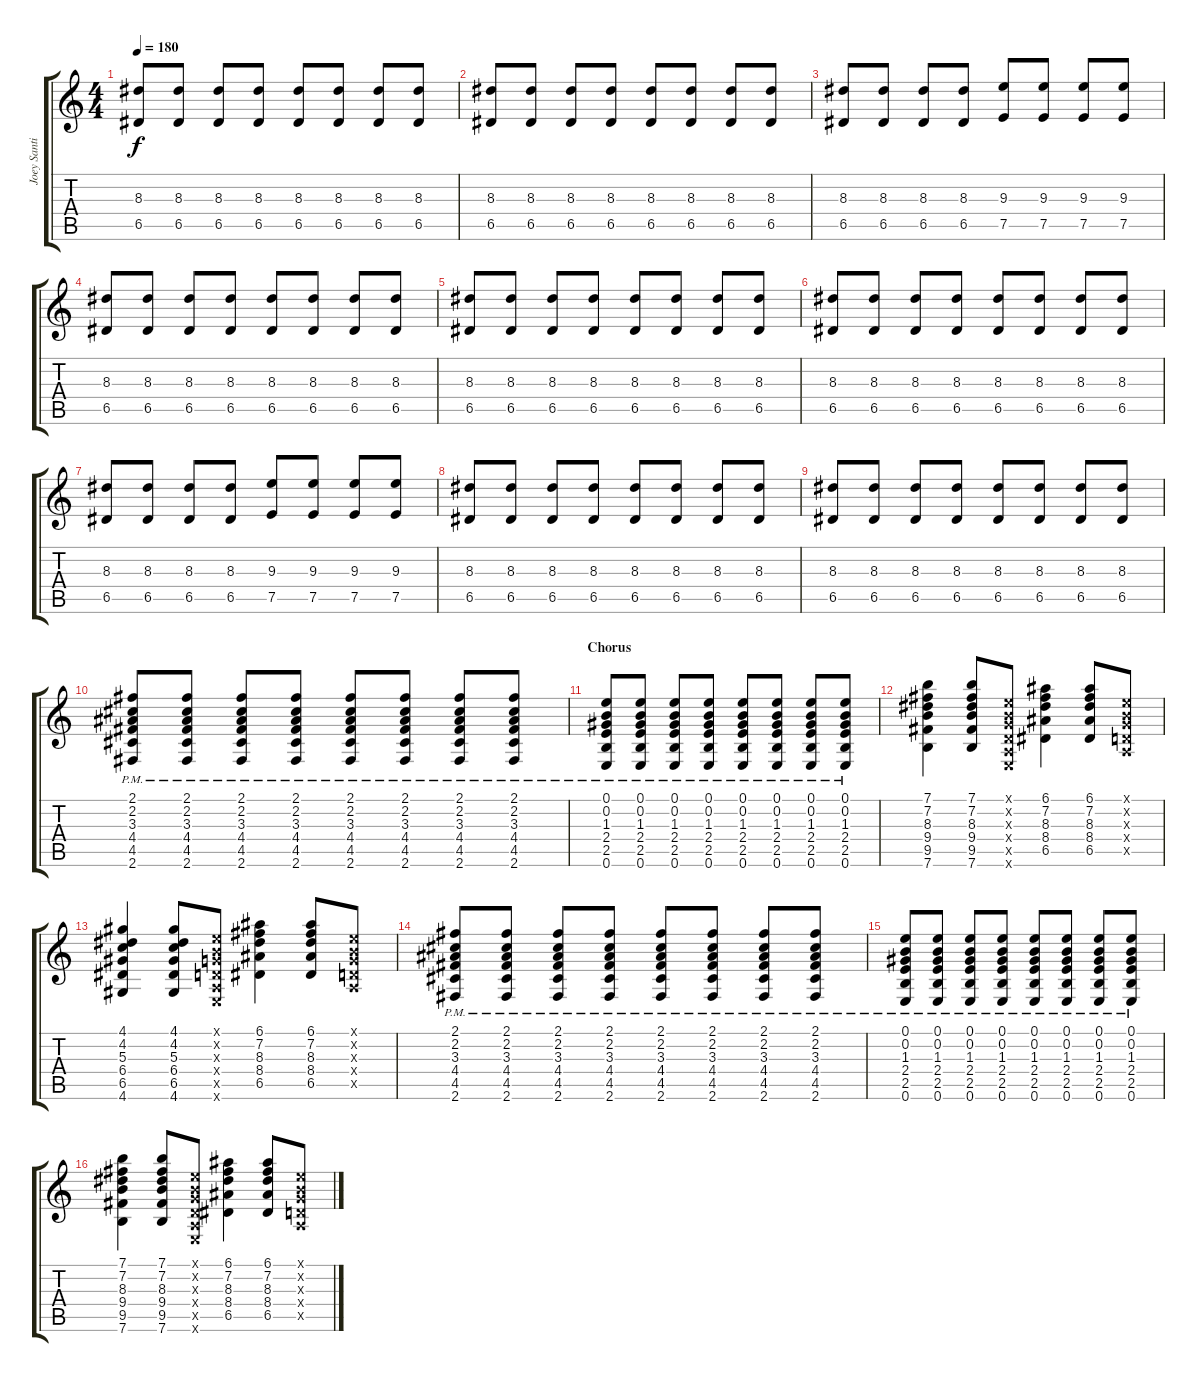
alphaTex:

\track ("Joey Santiago" "Joey Santi") {instrument overdrivenguitar}
\staff {score tabs}
\tuning (E4 B3 G3 D3 A2 E2) {hide}
\ts (4 4)
\tempo 180
\clef g2
\ks c
(8.3 6.5).8{dy f} (8.3 6.5).8 (8.3 6.5).8 (8.3 6.5).8 (8.3 6.5).8 (8.3 6.5).8 (8.3 6.5).8 (8.3 6.5).8 |
(8.3 6.5).8 (8.3 6.5).8 (8.3 6.5).8 (8.3 6.5).8 (8.3 6.5).8 (8.3 6.5).8 (8.3 6.5).8 (8.3 6.5).8 |
(8.3 6.5).8 (8.3 6.5).8 (8.3 6.5).8 (8.3 6.5).8 (9.3 7.5).8 (9.3 7.5).8 (9.3 7.5).8 (9.3 7.5).8 |
(8.3 6.5).8 (8.3 6.5).8 (8.3 6.5).8 (8.3 6.5).8 (8.3 6.5).8 (8.3 6.5).8 (8.3 6.5).8 (8.3 6.5).8 |
(8.3 6.5).8 (8.3 6.5).8 (8.3 6.5).8 (8.3 6.5).8 (8.3 6.5).8 (8.3 6.5).8 (8.3 6.5).8 (8.3 6.5).8 |
(8.3 6.5).8 (8.3 6.5).8 (8.3 6.5).8 (8.3 6.5).8 (8.3 6.5).8 (8.3 6.5).8 (8.3 6.5).8 (8.3 6.5).8 |
(8.3 6.5).8 (8.3 6.5).8 (8.3 6.5).8 (8.3 6.5).8 (9.3 7.5).8 (9.3 7.5).8 (9.3 7.5).8 (9.3 7.5).8 |
(8.3 6.5).8 (8.3 6.5).8 (8.3 6.5).8 (8.3 6.5).8 (8.3 6.5).8 (8.3 6.5).8 (8.3 6.5).8 (8.3 6.5).8 |
(8.3 6.5).8 (8.3 6.5).8 (8.3 6.5).8 (8.3 6.5).8 (8.3 6.5).8 (8.3 6.5).8 (8.3 6.5).8 (8.3 6.5).8 |
(2.1 2.2 3.3 4.4 4.5{pm} 2.6{pm}).8 (2.1 2.2 3.3 4.4 4.5 2.6{pm}).8 (2.1 2.2 3.3 4.4 4.5 2.6{pm}).8 (2.1 2.2 3.3 4.4 4.5 2.6{pm}).8 (2.1 2.2 3.3 4.4 4.5 2.6{pm}).8 (2.1 2.2 3.3 4.4 4.5 2.6{pm}).8 (2.1 2.2 3.3 4.4 4.5 2.6{pm}).8 (2.1 2.2 3.3 4.4 4.5 2.6{pm}).8 |
\section ("" "Chorus")
(0.1 0.2 1.3 2.4 2.5 0.6{pm}).8 (0.1 0.2 1.3 2.4 2.5 0.6{pm}).8 (0.1 0.2 1.3 2.4 2.5 0.6{pm}).8 (0.1 0.2 1.3 2.4 2.5 0.6{pm}).8 (0.1 0.2 1.3 2.4 2.5 0.6{pm}).8 (0.1 0.2 1.3 2.4 2.5 0.6{pm}).8 (0.1 0.2 1.3 2.4 2.5 0.6{pm}).8 (0.1 0.2 1.3 2.4 2.5 0.6{pm}).8 |
(7.1 7.2 8.3 9.4 9.5 7.6).4 (7.1 7.2 8.3 9.4 9.5 7.6).8 (0.1{x} 0.2{x} 0.3{x} 0.4{x} 0.5{x} 0.6{x}).8 (6.1 7.2 8.3 8.4 6.5).4 (6.1 7.2 8.3 8.4 6.5).8 (0.1{x} 0.2{x} 0.3{x} 0.4{x} 0.5{x}).8 |
(4.1 4.2 5.3 6.4 6.5 4.6).4 (4.1 4.2 5.3 6.4 6.5 4.6).8 (0.1{x} 0.2{x} 0.3{x} 0.4{x} 0.5{x} 0.6{x}).8 (6.1 7.2 8.3 8.4 6.5).4 (6.1 7.2 8.3 8.4 6.5).8 (0.1{x} 0.2{x} 0.3{x} 0.4{x} 0.5{x}).8 |
(2.1 2.2 3.3 4.4 4.5{pm} 2.6{pm}).8 (2.1 2.2 3.3 4.4 4.5 2.6{pm}).8 (2.1 2.2 3.3 4.4 4.5 2.6{pm}).8 (2.1 2.2 3.3 4.4 4.5 2.6{pm}).8 (2.1 2.2 3.3 4.4 4.5 2.6{pm}).8 (2.1 2.2 3.3 4.4 4.5 2.6{pm}).8 (2.1 2.2 3.3 4.4 4.5 2.6{pm}).8 (2.1 2.2 3.3 4.4 4.5 2.6{pm}).8 |
(0.1 0.2 1.3 2.4 2.5 0.6{pm}).8 (0.1 0.2 1.3 2.4 2.5 0.6{pm}).8 (0.1 0.2 1.3 2.4 2.5 0.6{pm}).8 (0.1 0.2 1.3 2.4 2.5 0.6{pm}).8 (0.1 0.2 1.3 2.4 2.5 0.6{pm}).8 (0.1 0.2 1.3 2.4 2.5 0.6{pm}).8 (0.1 0.2 1.3 2.4 2.5 0.6{pm}).8 (0.1 0.2 1.3 2.4 2.5 0.6{pm}).8 |
(7.1 7.2 8.3 9.4 9.5 7.6).4 (7.1 7.2 8.3 9.4 9.5 7.6).8 (0.1{x} 0.2{x} 0.3{x} 0.4{x} 0.5{x} 0.6{x}).8 (6.1 7.2 8.3 8.4 6.5).4 (6.1 7.2 8.3 8.4 6.5).8 (0.1{x} 0.2{x} 0.3{x} 0.4{x} 0.5{x}).8
